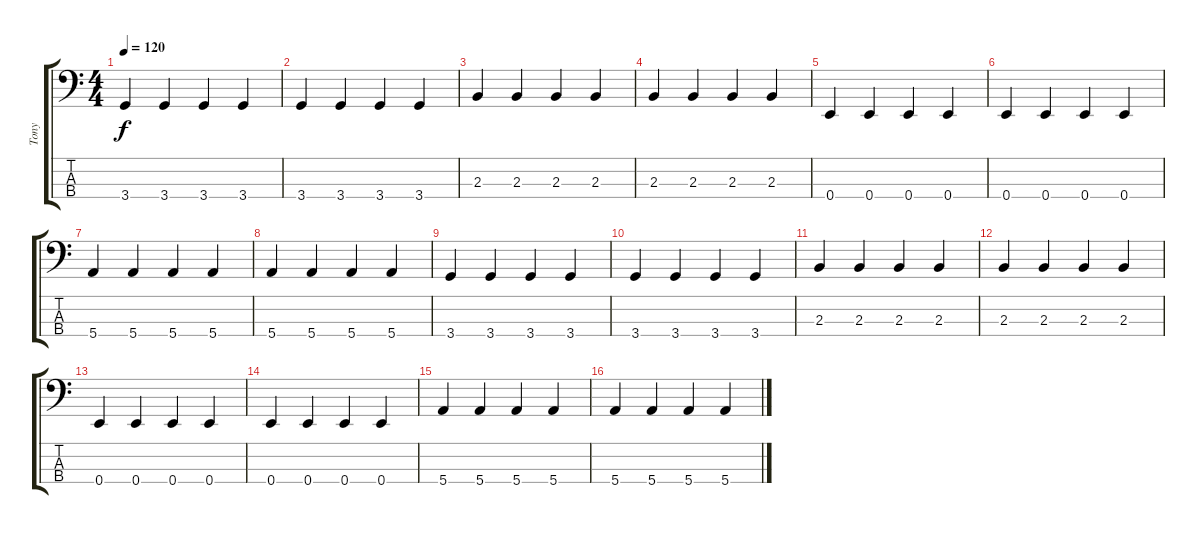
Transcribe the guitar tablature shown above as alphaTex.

\track ("Tony" "Tony") {instrument electricbasspick}
\staff {score tabs}
\tuning (G2 D2 A1 E1) {hide}
\ts (4 4)
\tempo 120
\clef f4
\ks c
3.4.4{dy f} 3.4.4 3.4.4 3.4.4 |
3.4.4 3.4.4 3.4.4 3.4.4 |
2.3.4 2.3.4 2.3.4 2.3.4 |
2.3.4 2.3.4 2.3.4 2.3.4 |
0.4.4 0.4.4 0.4.4 0.4.4 |
0.4.4 0.4.4 0.4.4 0.4.4 |
5.4.4 5.4.4 5.4.4 5.4.4 |
5.4.4 5.4.4 5.4.4 5.4.4 |
3.4.4 3.4.4 3.4.4 3.4.4 |
3.4.4 3.4.4 3.4.4 3.4.4 |
2.3.4 2.3.4 2.3.4 2.3.4 |
2.3.4 2.3.4 2.3.4 2.3.4 |
0.4.4 0.4.4 0.4.4 0.4.4 |
0.4.4 0.4.4 0.4.4 0.4.4 |
5.4.4 5.4.4 5.4.4 5.4.4 |
5.4.4 5.4.4 5.4.4 5.4.4
